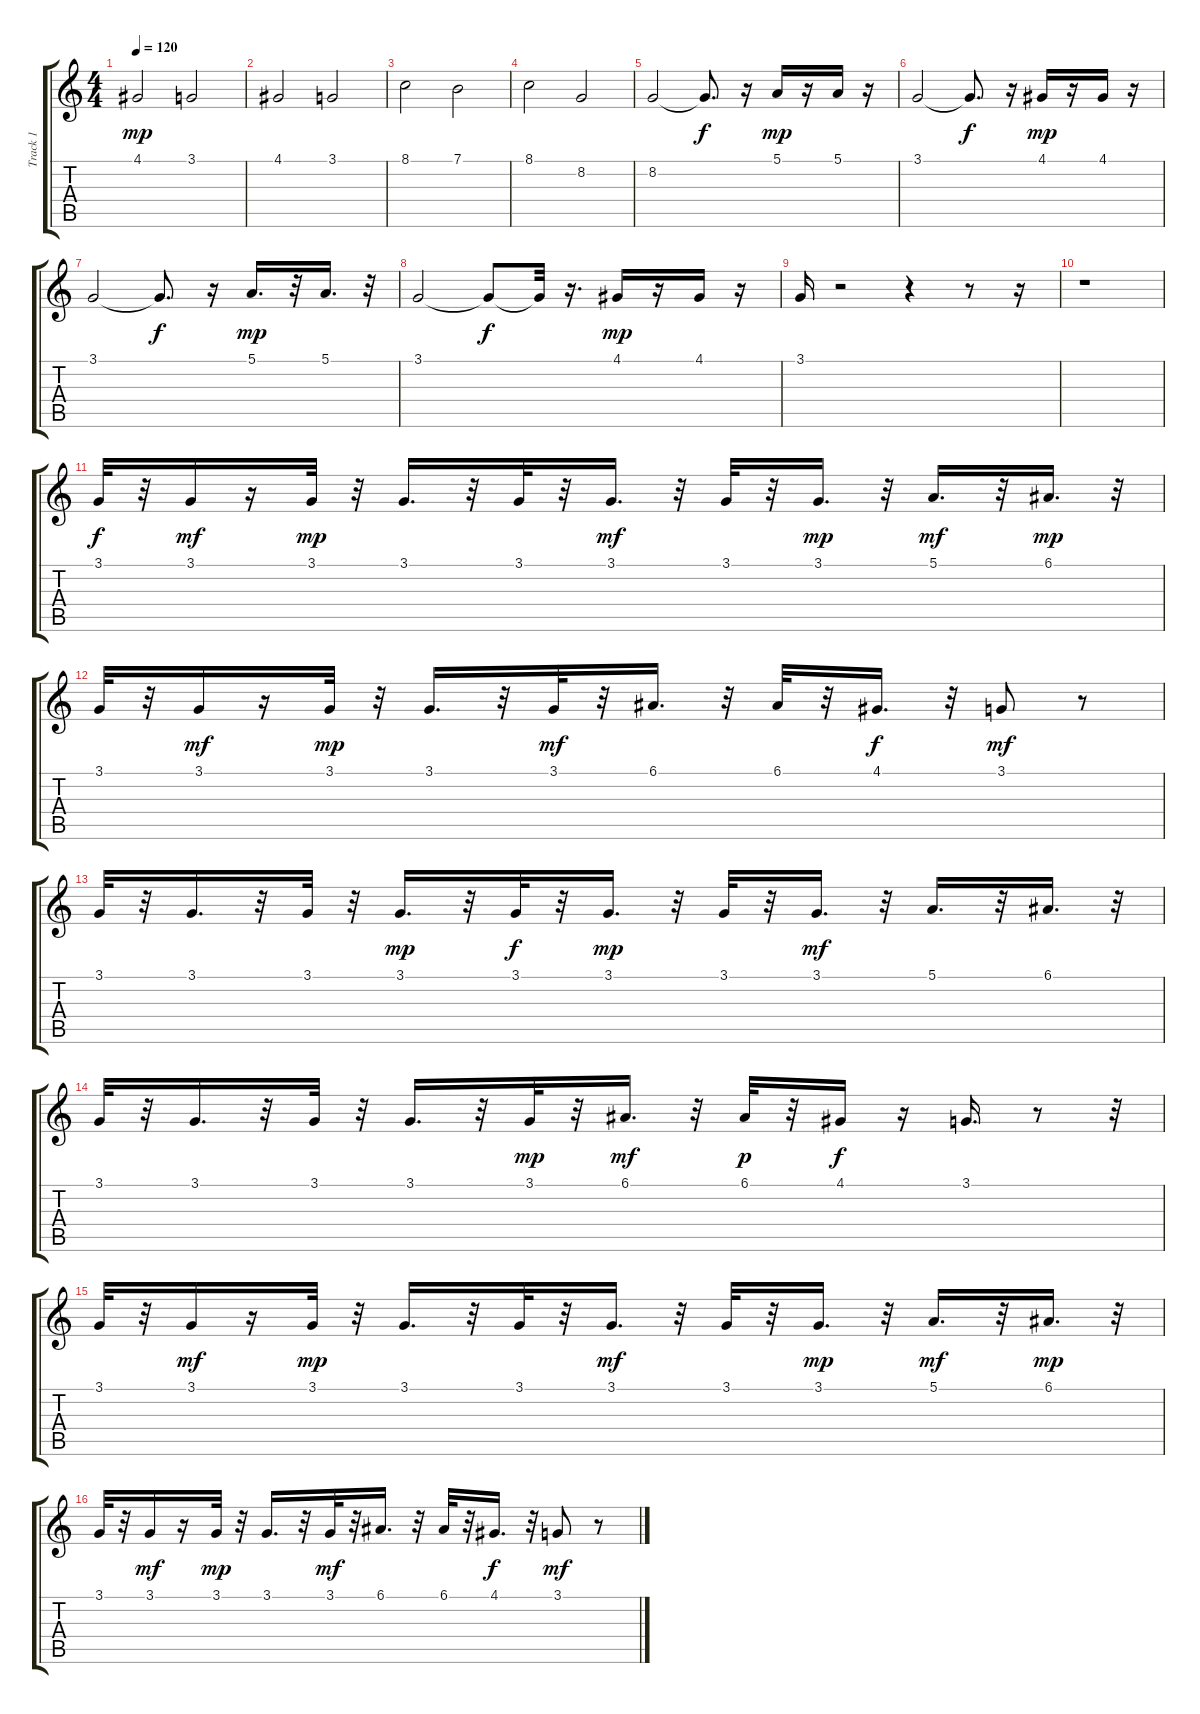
\track ("Track 1" "Track 1") {instrument lead1square}
\staff {score tabs}
\tuning (E4 B3 G3 D3 A2 E2) {hide}
\ts (4 4)
\tempo 120
\clef g2
\ks c
4.1.2{dy mp} 3.1.2 |
4.1.2 3.1.2 |
8.1.2 7.1.2 |
8.1.2 8.2.2 |
8.2.2 8.2{t}.8{d dy f} r.16 5.1.16{dy mp} r.16 5.1.16 r.16 |
3.1.2 3.1{t}.8{d dy f} r.16 4.1.16{dy mp} r.16 4.1.16 r.16 |
3.1.2 3.1{t}.8{d dy f} r.16 5.1.16{d dy mp} r.32 5.1.16{d} r.32 |
3.1.2 3.1{t}.8{dy f} 3.1{t}.32 r.16{d} 4.1.16{dy mp} r.16 4.1.16 r.16 |
3.1.16 r.2 r.4 r.8 r.16 |
r.1 |
3.1.32{dy f instrument synthbrass2} r.32 3.1.16{dy mf} r.16 3.1.32{dy mp} r.32 3.1.16{d} r.32 3.1.32 r.32 3.1.16{d dy mf} r.32 3.1.32 r.32 3.1.16{d dy mp} r.32 5.1.16{d dy mf} r.32 6.1.16{d dy mp} r.32 |
3.1.32 r.32 3.1.16{dy mf} r.16 3.1.32{dy mp} r.32 3.1.16{d} r.32 3.1.32{dy mf} r.32 6.1.16{d} r.32 6.1.32 r.32 4.1.16{d dy f} r.32 3.1.8{dy mf} r.8 |
3.1.32 r.32 3.1.16{d} r.32 3.1.32 r.32 3.1.16{d dy mp} r.32 3.1.32{dy f} r.32 3.1.16{d dy mp} r.32 3.1.32 r.32 3.1.16{d dy mf} r.32 5.1.16{d} r.32 6.1.16{d} r.32 |
3.1.32 r.32 3.1.16{d} r.32 3.1.32 r.32 3.1.16{d} r.32 3.1.32{dy mp} r.32 6.1.16{d dy mf} r.32 6.1.32{dy p} r.32 4.1.16{dy f} r.16 3.1.16{d} r.8 r.32 |
3.1.32 r.32 3.1.16{dy mf} r.16 3.1.32{dy mp} r.32 3.1.16{d} r.32 3.1.32 r.32 3.1.16{d dy mf} r.32 3.1.32 r.32 3.1.16{d dy mp} r.32 5.1.16{d dy mf} r.32 6.1.16{d dy mp} r.32 |
3.1.32 r.32 3.1.16{dy mf} r.16 3.1.32{dy mp} r.32 3.1.16{d} r.32 3.1.32{dy mf} r.32 6.1.16{d} r.32 6.1.32 r.32 4.1.16{d dy f} r.32 3.1.8{dy mf} r.8
